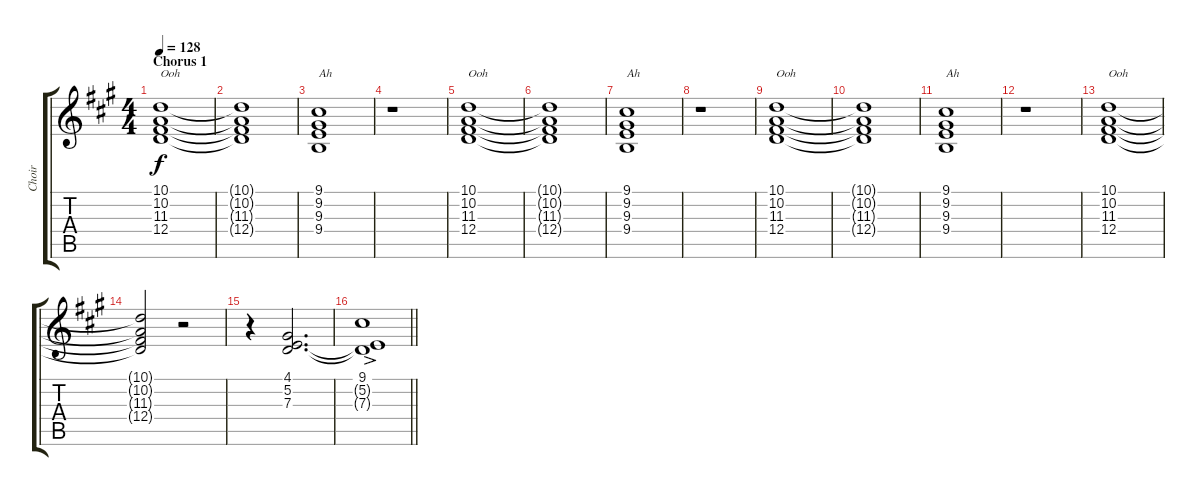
\track ("Choir" "Choir") {instrument choiraahs}
\staff {score tabs}
\tuning (E4 B3 G3 D3 A2 E2) {hide}
\ts (4 4)
\section ("" "Chorus 1")
\tempo 128
\clef g2
\ks f#minor
(10.1 10.2 11.3 12.4).1{txt "Ooh" dy f} |
(10.1{t} 10.2{t} 11.3{t} 12.4{t}).1 |
(9.1 9.2 9.3 9.4).1{txt "Ah"} |
r.1 |
(10.1 10.2 11.3 12.4).1{txt "Ooh"} |
(10.1{t} 10.2{t} 11.3{t} 12.4{t}).1 |
(9.1 9.2 9.3 9.4).1{txt "Ah"} |
r.1 |
(10.1 10.2 11.3 12.4).1{txt "Ooh"} |
(10.1{t} 10.2{t} 11.3{t} 12.4{t}).1 |
(9.1 9.2 9.3 9.4).1{txt "Ah"} |
r.1 |
(10.1 10.2 11.3 12.4).1{txt "Ooh"} |
(10.1{t} 10.2{t} 11.3{t} 12.4{t}).2 r.2 |
r.4 (4.1 5.2 7.3).2{d} |
\barLineRight lightlight
(9.1{ac} 5.2{t} 7.3{t}).1
